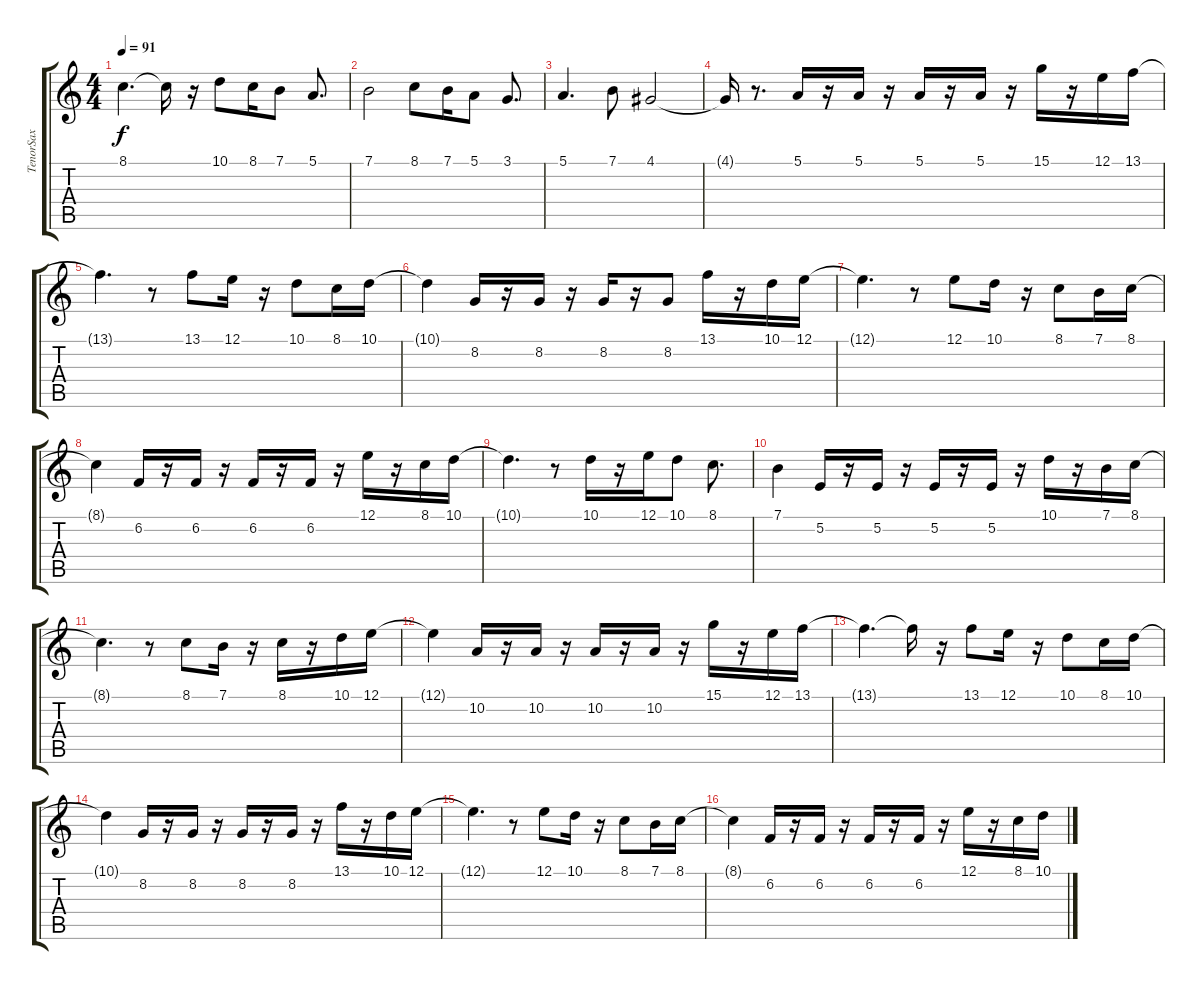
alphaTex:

\track ("TenorSax" "TenorSax") {instrument tenorsax}
\staff {score tabs}
\tuning (E4 B3 G3 D3 A2 E2) {hide}
\ts (4 4)
\tempo 91
\clef g2
\ks c
8.1{t}.4{d dy f} 8.1{t}.16 r.16 10.1.8 8.1.16 7.1.8 5.1.8{d} |
7.1.2 8.1.8 7.1.16 5.1.8 3.1.8{d} |
5.1.4{d} 7.1.8 4.1.2 |
4.1{t}.16 r.8{d} 5.1.16 r.16 5.1.16 r.16 5.1.16 r.16 5.1.16 r.16 15.1.16 r.16 12.1.16 13.1.16 |
13.1{t}.4{d} r.8 13.1.8 12.1.16 r.16 10.1.8 8.1.16 10.1.16 |
10.1{t}.4 8.2.16 r.16 8.2.16 r.16 8.2.16 r.16 8.2.8 13.1.16 r.16 10.1.16 12.1.16 |
12.1{t}.4{d} r.8 12.1.8 10.1.16 r.16 8.1.8 7.1.16 8.1.16 |
8.1{t}.4 6.2.16 r.16 6.2.16 r.16 6.2.16 r.16 6.2.16 r.16 12.1.16 r.16 8.1.16 10.1.16 |
10.1{t}.4{d} r.8 10.1.16 r.16 12.1.16 10.1.8 8.1.8{d} |
7.1.4 5.2.16 r.16 5.2.16 r.16 5.2.16 r.16 5.2.16 r.16 10.1.16 r.16 7.1.16 8.1.16 |
8.1{t}.4{d} r.8 8.1.8 7.1.16 r.16 8.1.16 r.16 10.1.16 12.1.16 |
12.1{t}.4 10.2.16 r.16 10.2.16 r.16 10.2.16 r.16 10.2.16 r.16 15.1.16 r.16 12.1.16 13.1.16 |
13.1{t}.4{d} 13.1{t}.16 r.16 13.1.8 12.1.16 r.16 10.1.8 8.1.16 10.1.16 |
10.1{t}.4 8.2.16 r.16 8.2.16 r.16 8.2.16 r.16 8.2.16 r.16 13.1.16 r.16 10.1.16 12.1.16 |
12.1{t}.4{d} r.8 12.1.8 10.1.16 r.16 8.1.8 7.1.16 8.1.16 |
8.1{t}.4 6.2.16 r.16 6.2.16 r.16 6.2.16 r.16 6.2.16 r.16 12.1.16 r.16 8.1.16 10.1.16
